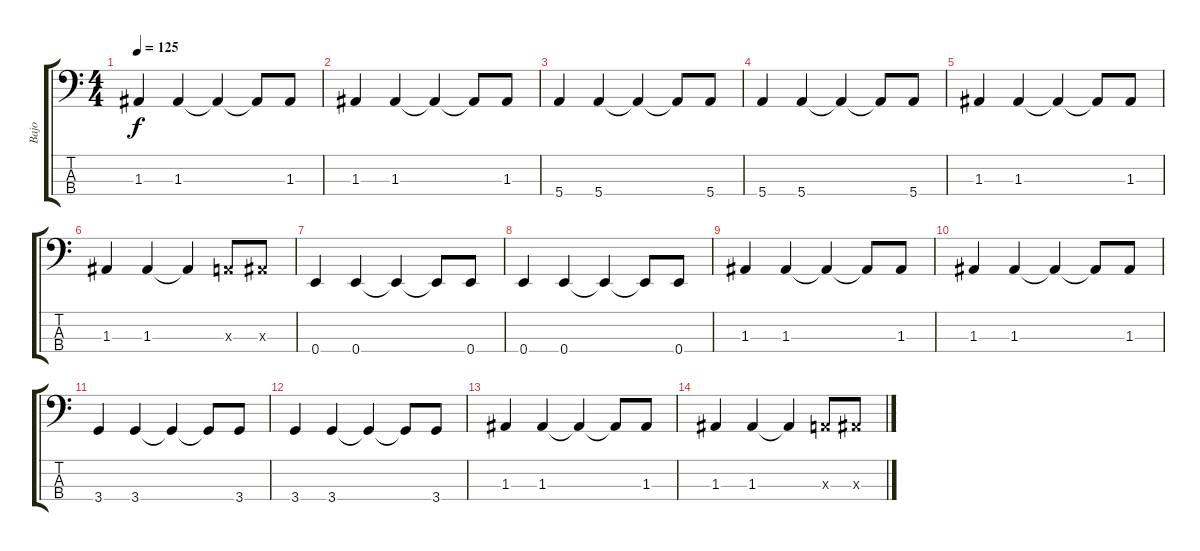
\track ("Bajo" "Bajo") {instrument electricbassfinger}
\staff {score tabs}
\tuning (G2 D2 A1 E1) {hide}
\ts (4 4)
\tempo 125
\clef f4
\ks c
1.3.4{dy f instrument fretlessbass} 1.3.4 1.3{t}.4 1.3{t}.8 1.3.8 |
1.3.4 1.3.4 1.3{t}.4 1.3{t}.8 1.3.8 |
5.4.4{instrument fretlessbass} 5.4.4 5.4{t}.4 5.4{t}.8 5.4.8 |
5.4.4{instrument fretlessbass} 5.4.4 5.4{t}.4 5.4{t}.8 5.4.8 |
1.3.4{instrument fretlessbass} 1.3.4 1.3{t}.4 1.3{t}.8 1.3.8 |
1.3.4 1.3.4 1.3{t}.4 0.3{x}.8 1.3{x}.8 |
0.4.4{instrument fretlessbass} 0.4.4 0.4{t}.4 0.4{t}.8 0.4.8 |
0.4.4{instrument fretlessbass} 0.4.4 0.4{t}.4 0.4{t}.8 0.4.8 |
1.3.4{instrument fretlessbass} 1.3.4 1.3{t}.4 1.3{t}.8 1.3.8 |
1.3.4 1.3.4 1.3{t}.4 1.3{t}.8 1.3.8 |
3.4.4{instrument fretlessbass} 3.4.4 3.4{t}.4 3.4{t}.8 3.4.8 |
3.4.4{instrument fretlessbass} 3.4.4 3.4{t}.4 3.4{t}.8 3.4.8 |
1.3.4{instrument fretlessbass} 1.3.4 1.3{t}.4 1.3{t}.8 1.3.8 |
1.3.4 1.3.4 1.3{t}.4 0.3{x}.8 1.3{x}.8
